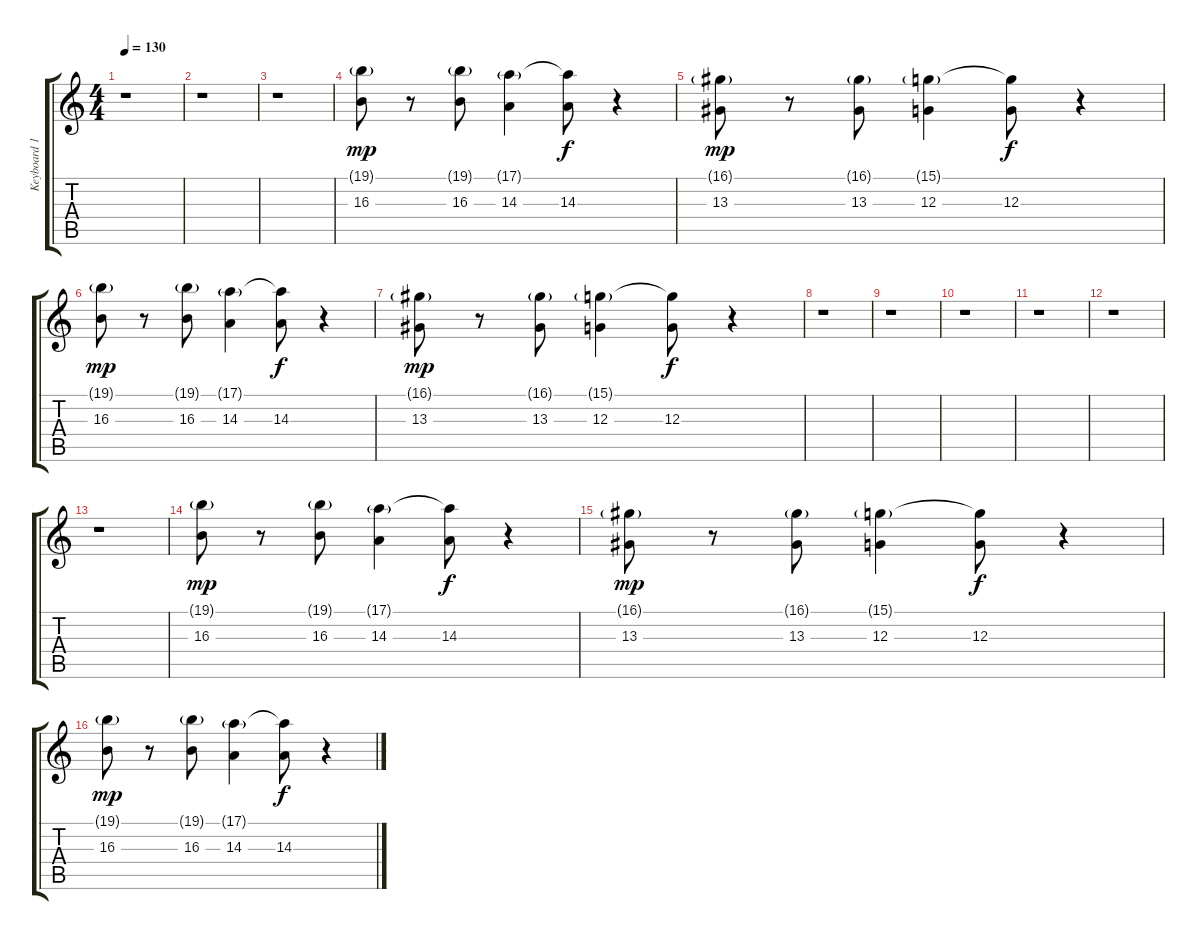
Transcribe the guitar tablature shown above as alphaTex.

\track ("Keyboard 1" "Keyboard 1") {instrument stringensemble1}
\staff {score tabs}
\tuning (E4 B3 G3 D3 A2 E2) {hide}
\ts (4 4)
\tempo 130
\clef g2
\ks c
r.1{dy f} |
r.1 |
r.1 |
\section ("" "")
(19.1{g} 16.3).8{dy mp} r.8 (19.1{g} 16.3).8 (17.1{g} 14.3).4 (17.1{t} 14.3).8{dy f} r.4 |
(16.1{g} 13.3).8{dy mp} r.8 (16.1{g} 13.3).8 (15.1{g} 12.3).4 (15.1{t} 12.3).8{dy f} r.4 |
(19.1{g} 16.3).8{dy mp} r.8 (19.1{g} 16.3).8 (17.1{g} 14.3).4 (17.1{t} 14.3).8{dy f} r.4 |
(16.1{g} 13.3).8{dy mp} r.8 (16.1{g} 13.3).8 (15.1{g} 12.3).4 (15.1{t} 12.3).8{dy f} r.4 |
\section ("" "")
r.1 |
r.1 |
r.1 |
r.1 |
r.1 |
r.1 |
\section ("" "")
(19.1{g} 16.3).8{dy mp} r.8 (19.1{g} 16.3).8 (17.1{g} 14.3).4 (17.1{t} 14.3).8{dy f} r.4 |
(16.1{g} 13.3).8{dy mp} r.8 (16.1{g} 13.3).8 (15.1{g} 12.3).4 (15.1{t} 12.3).8{dy f} r.4 |
(19.1{g} 16.3).8{dy mp} r.8 (19.1{g} 16.3).8 (17.1{g} 14.3).4 (17.1{t} 14.3).8{dy f} r.4
